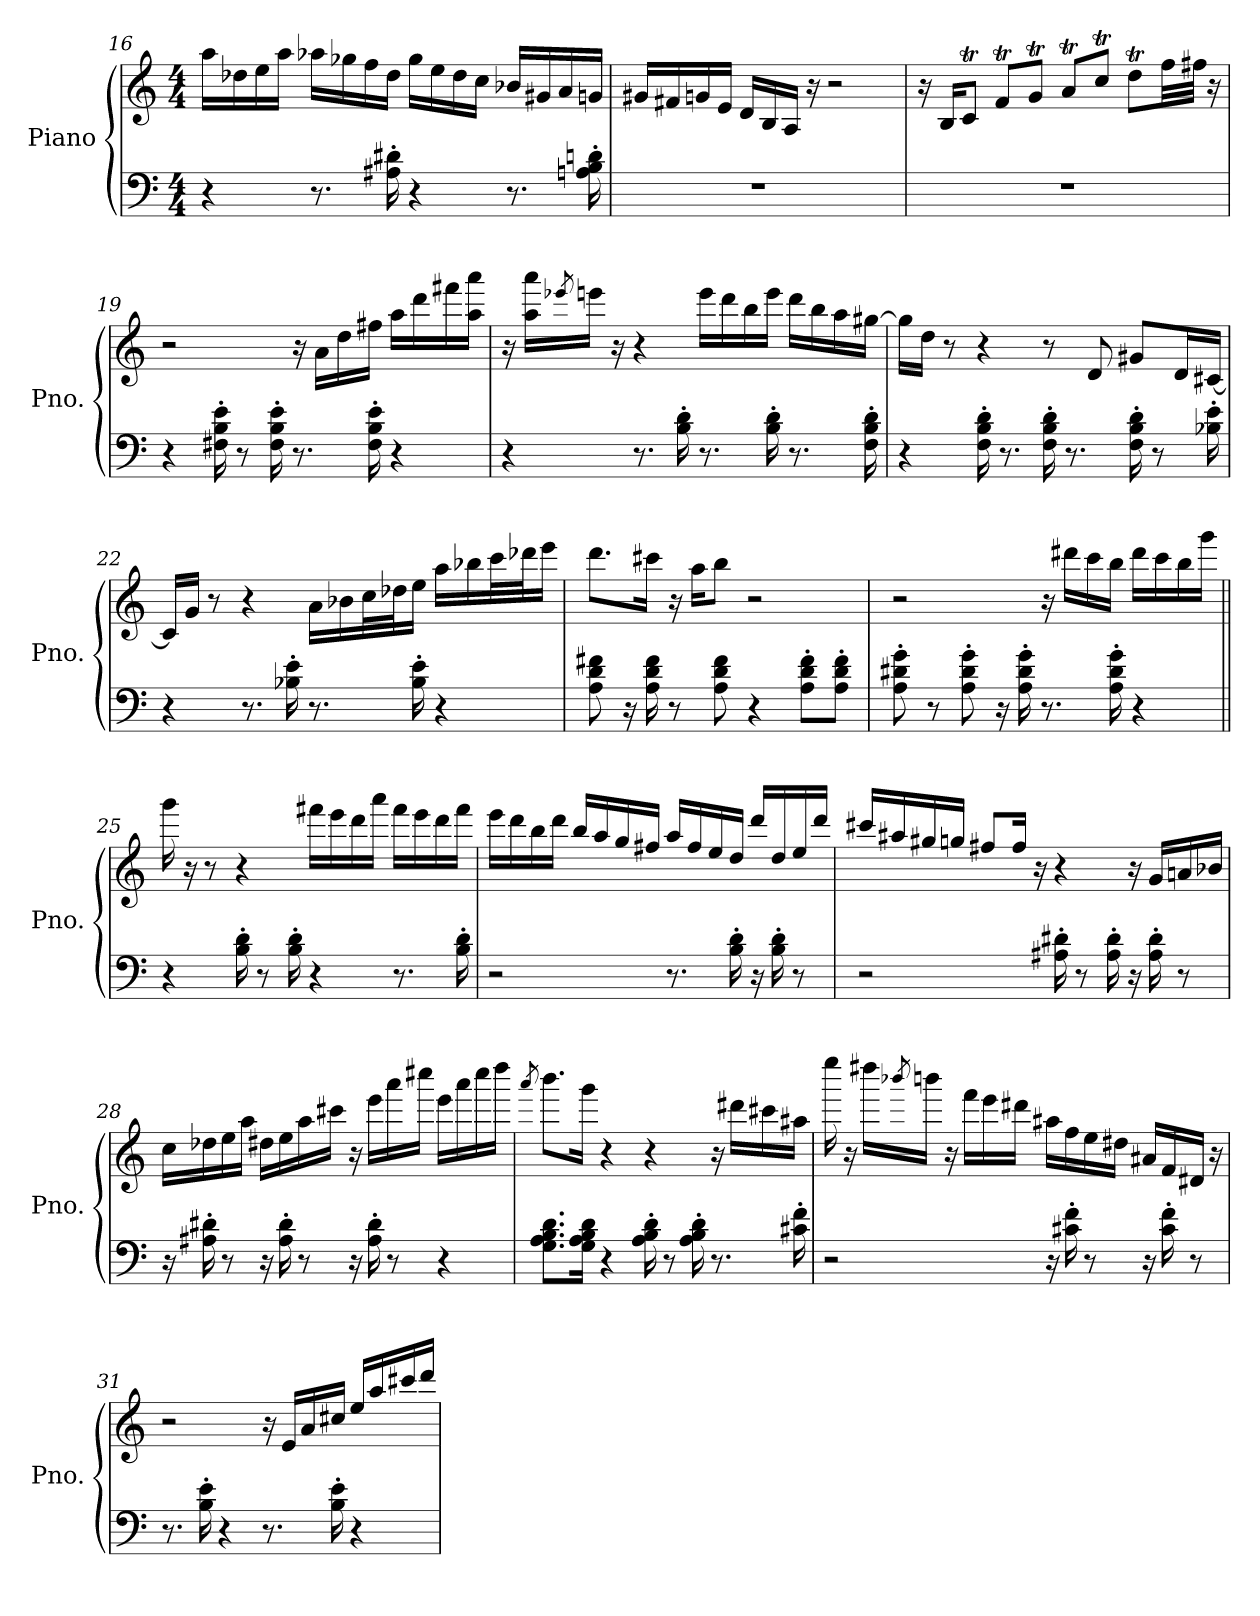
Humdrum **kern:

**kern	**kern
*part1	*part1
*staff2	*staff1
*I"Piano	*
*I'Pno.	*
*clefF4	*clefG2
*k[]	*k[]
*M4/4	*M4/4
=16	=16
4r	16aa\LL
.	16dd-X\
.	16ee\
.	16aa\JJ
8.r	16aa-X\LL
.	16gg-X\
.	16ff\
16A#X\' 16d#X\'	16dd-\JJ
4r	16gg-\LL
.	16ee\
.	16dd-\
.	16cc\JJ
8.r	16b-X/LL
.	16g#X/
.	16a/
16An\' 16B\' 16dn\'	16gn/JJ
!!LO:LB:g=z
=17	=17
1r	16g#X/LL
.	16f#X/
.	16gn/
.	16e/JJ
.	16d/LL
.	16B/
.	16A/JJ
.	16r
.	2r
=18	=18
1r	16r
.	16B/KL
.	8cT/J
.	8fT/L
.	8gT/J
.	8aT/L
.	8ccT/J
.	8ddT\L
.	32ff\LL
.	32ff#X\JJJ
.	16r
=19	=19
4r	2r
16F#X\' 16B\' 16e\'	.
8r	.
16F#\' 16B\' 16e\'	.
8.r	16r
.	16a\LL
.	16dd\
16F#\' 16B\' 16e\'	16ff#X\JJ
4r	16aa\LL
.	16ddd\
.	16fff#\
.	16aa\ 16aaa\JJ
!!LO:LB:g=z
=20	=20
4r	16r
.	16aa\ 16aaa\LL
.	8qeee-X/
.	16eeen\JJ
.	16r
8.r	4r
16B\' 16d\'	.
8.r	16eee\LL
.	16ddd\
.	16bb\
16B\' 16d\'	16eee\JJ
8.r	16ddd\LL
.	16bb\
.	16aa\
16F\' 16B\' 16d\'	[16gg#X\JJ
=21	=21
4r	16gg#\LL]
.	16dd\JJ
.	8r
16F\' 16B\' 16d\'	4r
8.r	.
16F\' 16B\' 16d\'	8r
8.r	.
.	8d/
16F\' 16B\' 16d\'	8g#X/L
8r	.
.	16d/L
16B-X\' 16e\'	[16c#X/JJ
!!LO:LB:g=z
=22	=22
4r	16c#/LL]
.	16g/JJ
.	8r
8.r	4r
16B-X\' 16e\'	.
8.r	16a\LL
.	16b-X\
.	32cc\L
.	32dd-X\J
16B-\' 16e\'	16ee\JJ
4r	16aa\LL
.	16bb-X\
.	32ccc\L
.	32ddd-X\J
.	16eee\JJ
=23	=23
8A\ 8d\ 8f#X\	8.ddd\L
16r	.
16A\ 16d\ 16f#\	16ccc#X\Jk
8r	16r
.	16aa\KL
8A\ 8d\ 8f#\	8bb\J
4r	2r
8A\' 8d\' 8f#\'L	.
8A\' 8d\' 8f#\'J	.
=24	=24
8A\' 8d#X\' 8g\'	2r
8r	.
8A\' 8d#\' 8g\'	.
16r	.
16A\' 16d#\' 16g\'	.
8.r	16r
.	16ddd#X\LL
.	16ccc\
16A\' 16d#\' 16g\'	16bb\JJ
4r	16ddd#\LL
.	16ccc\
.	16bb\
.	16ggg\JJ
!!LO:LB:g=z
=25||	=25||
4r	16ggg\
.	16r
.	8r
16B\' 16d\'	4r
8r	.
16B\' 16d\'	.
4r	16fff#X\LL
.	16eee\
.	16ddd\
.	16aaa\JJ
8.r	16fff#\LL
.	16eee\
.	16ddd\
16B\' 16d\'	16fff#\JJ
=26	=26
2r	16eee\LL
.	16ddd\
.	16bb\
.	16ddd\JJ
.	16bb/LL
.	16aa/
.	16gg/
.	16ff#X/JJ
8.r	16aa/LL
.	16ff#/
.	16ee/
16B\' 16d\'	16dd/JJ
16r	16ddd/LL
16B\' 16d\'	16dd/
8r	16ee/
.	16ddd/JJ
!!LO:PB:g=z
=27	=27
2r	16ccc#X/LL
.	16aa#X/
.	16gg#X/
.	16ggn/JJ
.	8ff#X/L
.	16ff#/Jk
.	16r
16A#X\' 16d#X\'	4r
8r	.
16A#\' 16d#\'	.
16r	16r
16A#\' 16d#\'	16g/LL
8r	16an/
.	16b-X/JJ
=28	=28
16r	16cc\LL
16A#X\' 16d#X\'	16dd-X\
8r	16ee\
.	16aa\JJ
16r	16dd#X\LL
16A#\' 16d#\'	16ee\
8r	16aa\
.	16ccc#X\JJ
16r	16r
16A#\' 16d#\'	16eee\LL
8r	16aaa\
.	16cccc#\JJ
4r	16eee\LL
.	16aaa\
.	16cccc#\
.	16dddd\JJ
!!LO:LB:g=z
=29	=29
.	8qaaa/
8.G\ 8.A\ 8.B\ 8.d\L	8.bbb\L
16G\ 16A\ 16B\ 16d\Jk	16ggg\Jk
4r	4r
16A\' 16B\' 16d\'	4r
8r	.
16A\' 16B\' 16d\'	.
8.r	16r
.	16ddd#X\LL
.	16ccc#X\
16c#X\' 16f\'	16aa#X\JJ
=30	=30
2r	16eeee\
.	16r
.	16dddd#X\LL
.	8qbbb-X/
.	16bbbn\JJ
.	16r
.	16fff\LL
.	16eee\
.	16ddd#X\JJ
16r	16aa#X\LL
16c#X\' 16f\'	16ff\
8r	16ee\
.	16dd#\JJ
16r	16a#X/LL
16c#\' 16f\'	16f/
8r	16d#X/JJ
.	16r
!!LO:LB:g=z
=31	=31
8.r	2r
16B\' 16e\'	.
4r	.
8.r	16r
.	16e/LL
.	16a/
16B\' 16e\'	16cc#X/JJ
4r	16ee/LL
.	16aa/
.	16ccc#/
.	16ddd/JJ
=	=
*-	*-
